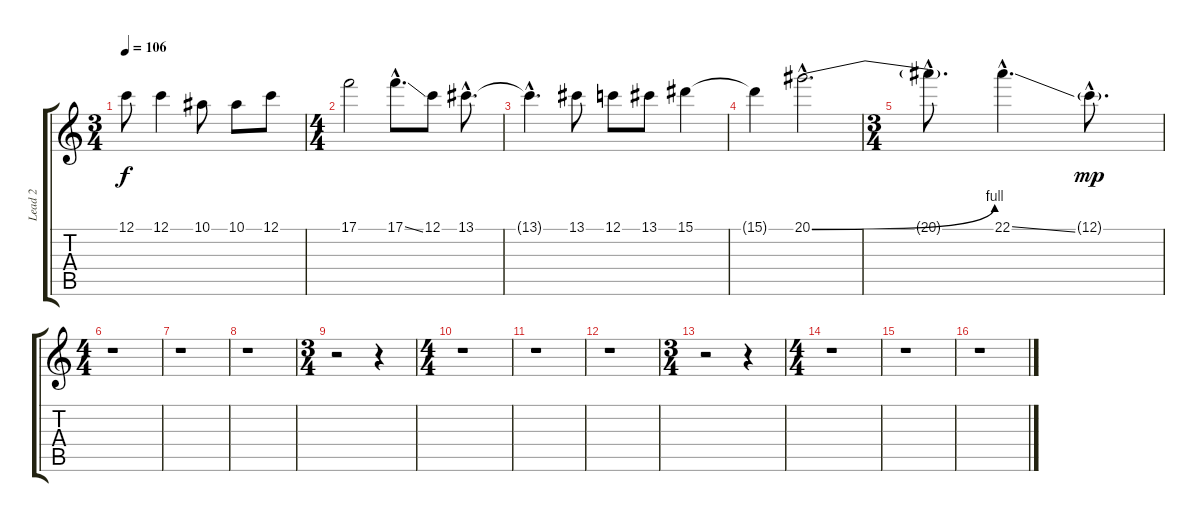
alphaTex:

\track ("Lead 2" "Lead 2") {instrument distortionguitar}
\staff {score tabs}
\tuning (C4 G3 Eb3 Bb2 F2 C2) {hide}
\ts (3 4)
\tempo 106
\clef g2
\ks c
12.1{t}.8{dy f} 12.1.4 10.1.8 10.1.8 12.1.8 |
\ts (4 4)
17.1.2 17.1{ss hac}.8{d} 12.1.8 13.1{hac}.8{d} |
13.1{hac t}.4{d} 13.1.8 12.1.8 13.1.8 15.1.4 |
15.1{t}.4 20.1{be (bend 0 0 60 4) hac}.2{d} |
\ts (3 4)
20.1{hac t}.8{d} 22.1{ss hac}.4{d} 12.1{g hac}.8{d dy mp} |
\ts (4 4)
r.1 |
r.1 |
r.1 |
\ts (3 4)
r.2 r.4 |
\ts (4 4)
r.1 |
r.1 |
r.1 |
\ts (3 4)
r.2 r.4 |
\ts (4 4)
r.1 |
r.1 |
r.1
